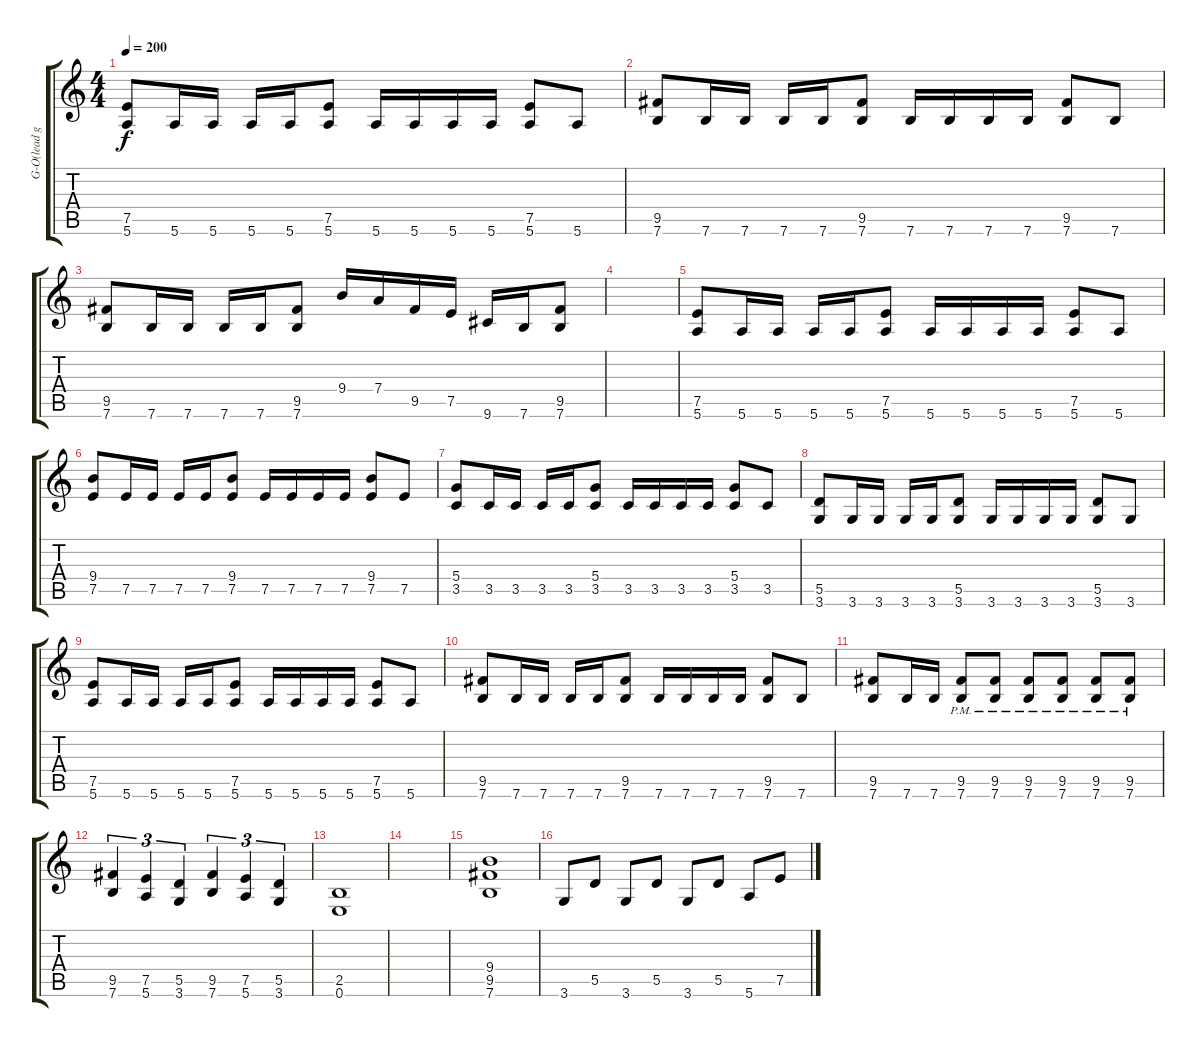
\track ("G-O(lead guitar)" "G-O(lead g") {instrument distortionguitar}
\staff {score tabs}
\tuning (E4 B3 G3 D3 A2 E2) {hide}
\ts (4 4)
\tempo 200
\clef g2
\ks c
(7.5 5.6).8{dy f} 5.6.16 5.6.16 5.6.16 5.6.16 (7.5 5.6).8 5.6.16 5.6.16 5.6.16 5.6.16 (7.5 5.6).8 5.6.8 |
(9.5 7.6).8 7.6.16 7.6.16 7.6.16 7.6.16 (9.5 7.6).8 7.6.16 7.6.16 7.6.16 7.6.16 (9.5 7.6).8 7.6.8 |
(9.5 7.6).8 7.6.16 7.6.16 7.6.16 7.6.16 (9.5 7.6).8 9.4.16 7.4.16 9.5.16 7.5.16 9.6.16 7.6.16 (9.5 7.6).8 |
|
(7.5 5.6).8 5.6.16 5.6.16 5.6.16 5.6.16 (7.5 5.6).8 5.6.16 5.6.16 5.6.16 5.6.16 (7.5 5.6).8 5.6.8 |
(9.4 7.5).8 7.5.16 7.5.16 7.5.16 7.5.16 (9.4 7.5).8 7.5.16 7.5.16 7.5.16 7.5.16 (9.4 7.5).8 7.5.8 |
(5.4 3.5).8 3.5.16 3.5.16 3.5.16 3.5.16 (5.4 3.5).8 3.5.16 3.5.16 3.5.16 3.5.16 (5.4 3.5).8 3.5.8 |
(5.5 3.6).8 3.6.16 3.6.16 3.6.16 3.6.16 (5.5 3.6).8 3.6.16 3.6.16 3.6.16 3.6.16 (5.5 3.6).8 3.6.8 |
(7.5 5.6).8 5.6.16 5.6.16 5.6.16 5.6.16 (7.5 5.6).8 5.6.16 5.6.16 5.6.16 5.6.16 (7.5 5.6).8 5.6.8 |
(9.5 7.6).8 7.6.16 7.6.16 7.6.16 7.6.16 (9.5 7.6).8 7.6.16 7.6.16 7.6.16 7.6.16 (9.5 7.6).8 7.6.8 |
(9.5 7.6).8 7.6.16 7.6.16 (9.5{pm} 7.6{pm}).8 (9.5{pm} 7.6{pm}).8 (9.5{pm} 7.6{pm}).8 (9.5{pm} 7.6{pm}).8 (9.5{pm} 7.6{pm}).8 (9.5{pm} 7.6{pm}).8 |
(9.5 7.6).4{tu (3 2)} (7.5 5.6).4{tu (3 2)} (5.5 3.6).4{tu (3 2)} (9.5 7.6).4{tu (3 2)} (7.5 5.6).4{tu (3 2)} (5.5 3.6).4{tu (3 2)} |
(2.5 0.6).1 |
|
(9.4 9.5 7.6).1 |
3.6.8 5.5.8 3.6.8 5.5.8 3.6.8 5.5.8 5.6.8 7.5.8
